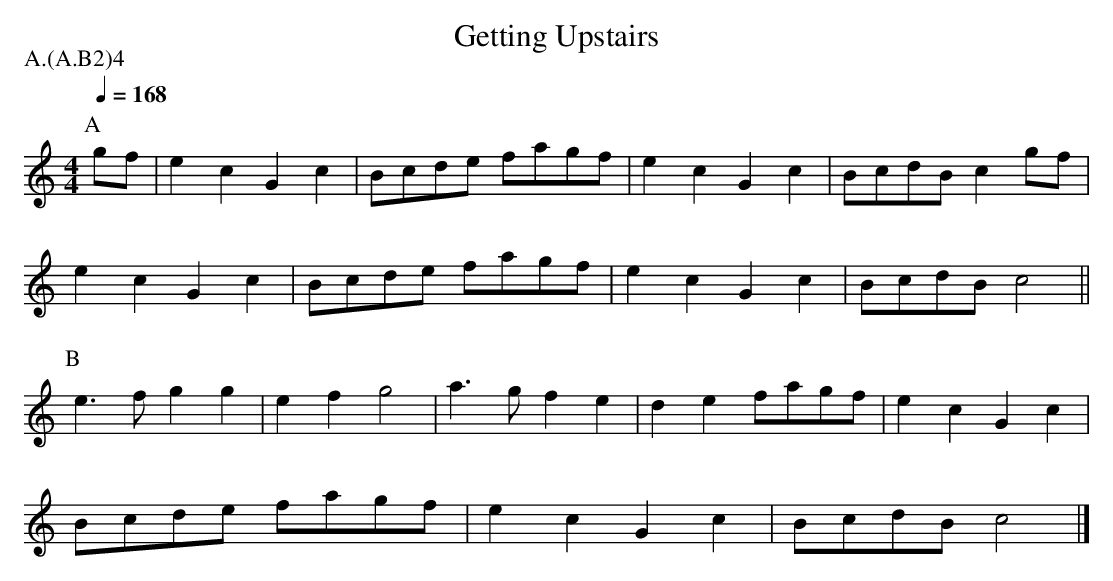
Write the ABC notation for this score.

X:1
T:Getting Upstairs
P:A.(A.B2)4
Q:1/4=168
M:4/4
L:1/4
K:Cmaj clef=treble
P:A
g/2f/2 |\
e c G c | B/2c/2d/2e/2 f/2a/2g/2f/2 |\
e c G c | B/2c/2d/2B/2 c g/2f/2 |
e c G c | B/2c/2d/2e/2 f/2a/2g/2f/2 |\
e c G c | B/2c/2d/2B/2 c2 ||
P:B
e>f g g | e f g2 | a>g f e | d e f/2a/2g/2f/2 | e c G c |
B/2c/2d/2e/2 f/2a/2g/2f/2 | e c G c | B/2c/2d/2B/2 c2 |]
